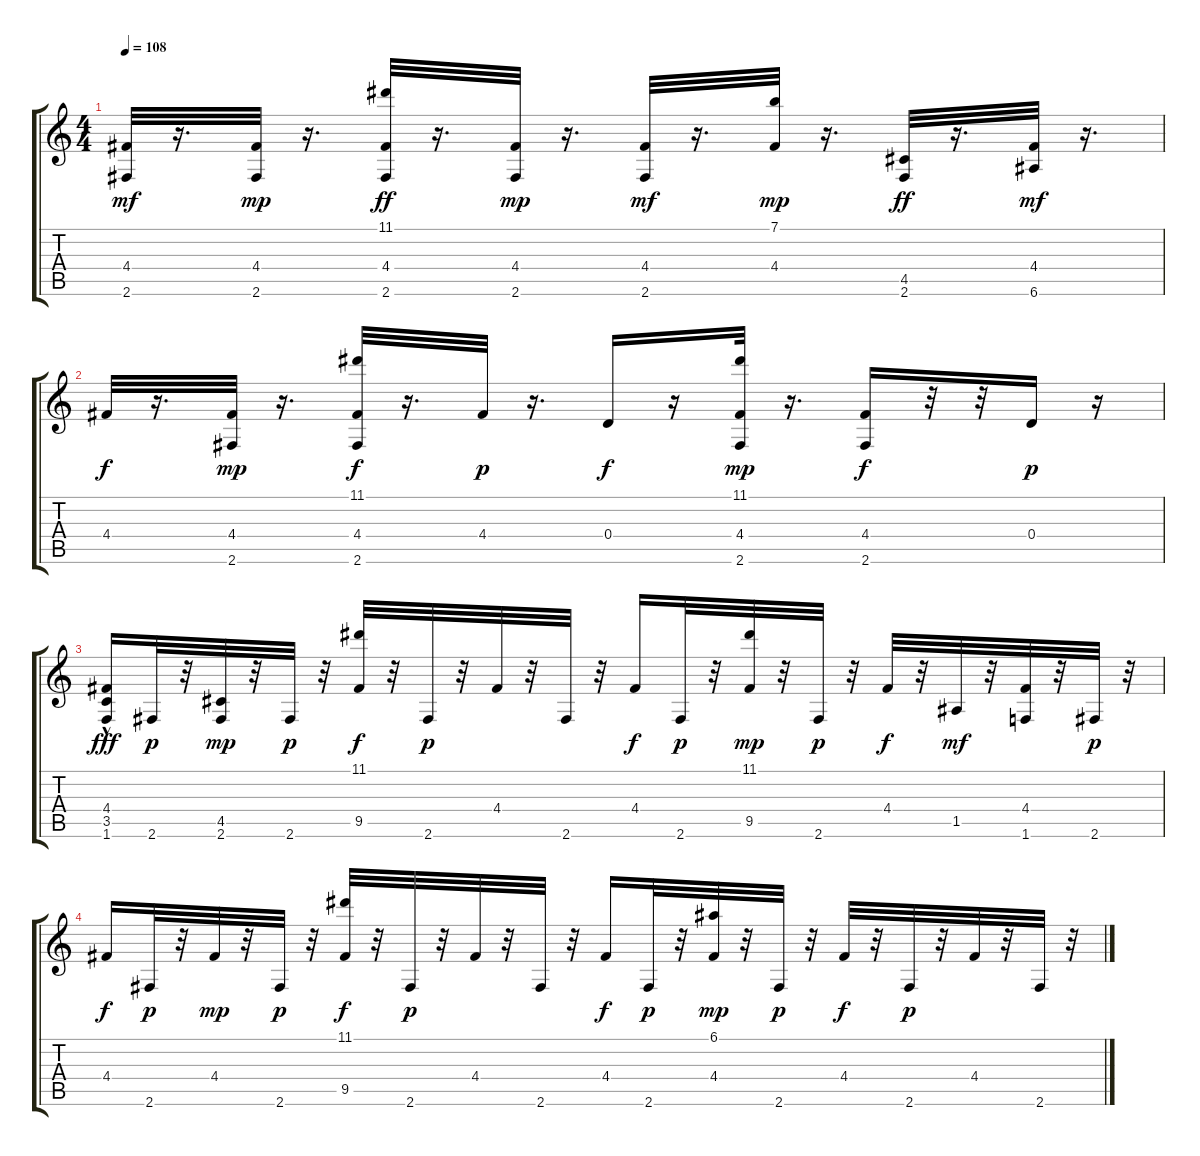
\track "" {instrument acousticguitarnylon}
\staff {score tabs}
\tuning (E4 B3 G3 D3 A2 E2) {hide}
\ts (4 4)
\tempo 108
\clef g2
\ks c
(4.4 2.6).32{dy mf} r.16{d} (4.4 2.6).32{dy mp} r.16{d} (11.1 4.4 2.6).32{dy ff} r.16{d} (4.4 2.6).32{dy mp} r.16{d} (4.4 2.6).32{dy mf} r.16{d} (7.1 4.4).32{dy mp} r.16{d} (4.5 2.6).32{dy ff} r.16{d} (4.4 6.6).32{dy mf} r.16{d} |
4.4.32{dy f} r.16{d} (4.4 2.6).32{dy mp} r.16{d} (11.1 4.4 2.6).32{dy f} r.16{d} 4.4.32{dy p} r.16{d} 0.4.16{dy f} r.16 (11.1 4.4 2.6).32{dy mp} r.16{d} (4.4 2.6).16{dy f} r.32 r.32 0.4.16{dy p} r.16 |
(4.4 3.5 1.6{hac}).16{dy fff} 2.6.32{dy p} r.32 (4.5 2.6).32{dy mp} r.32 2.6.32{dy p} r.32 (11.1 9.5).32{dy f} r.32 2.6.32{dy p} r.32 4.4.32 r.32 2.6.32 r.32 4.4.16{dy f} 2.6.32{dy p} r.32 (11.1 9.5).32{dy mp} r.32 2.6.32{dy p} r.32 4.4.32{dy f} r.32 1.5.32{dy mf} r.32 (4.4 1.6).32 r.32 2.6.32{dy p} r.32 |
4.4.16{dy f} 2.6.32{dy p} r.32 4.4.32{dy mp} r.32 2.6.32{dy p} r.32 (11.1 9.5).32{dy f} r.32 2.6.32{dy p} r.32 4.4.32 r.32 2.6.32 r.32 4.4.16{dy f} 2.6.32{dy p} r.32 (6.1 4.4).32{dy mp} r.32 2.6.32{dy p} r.32 4.4.32{dy f} r.32 2.6.32{dy p} r.32 4.4.32 r.32 2.6.32 r.32
